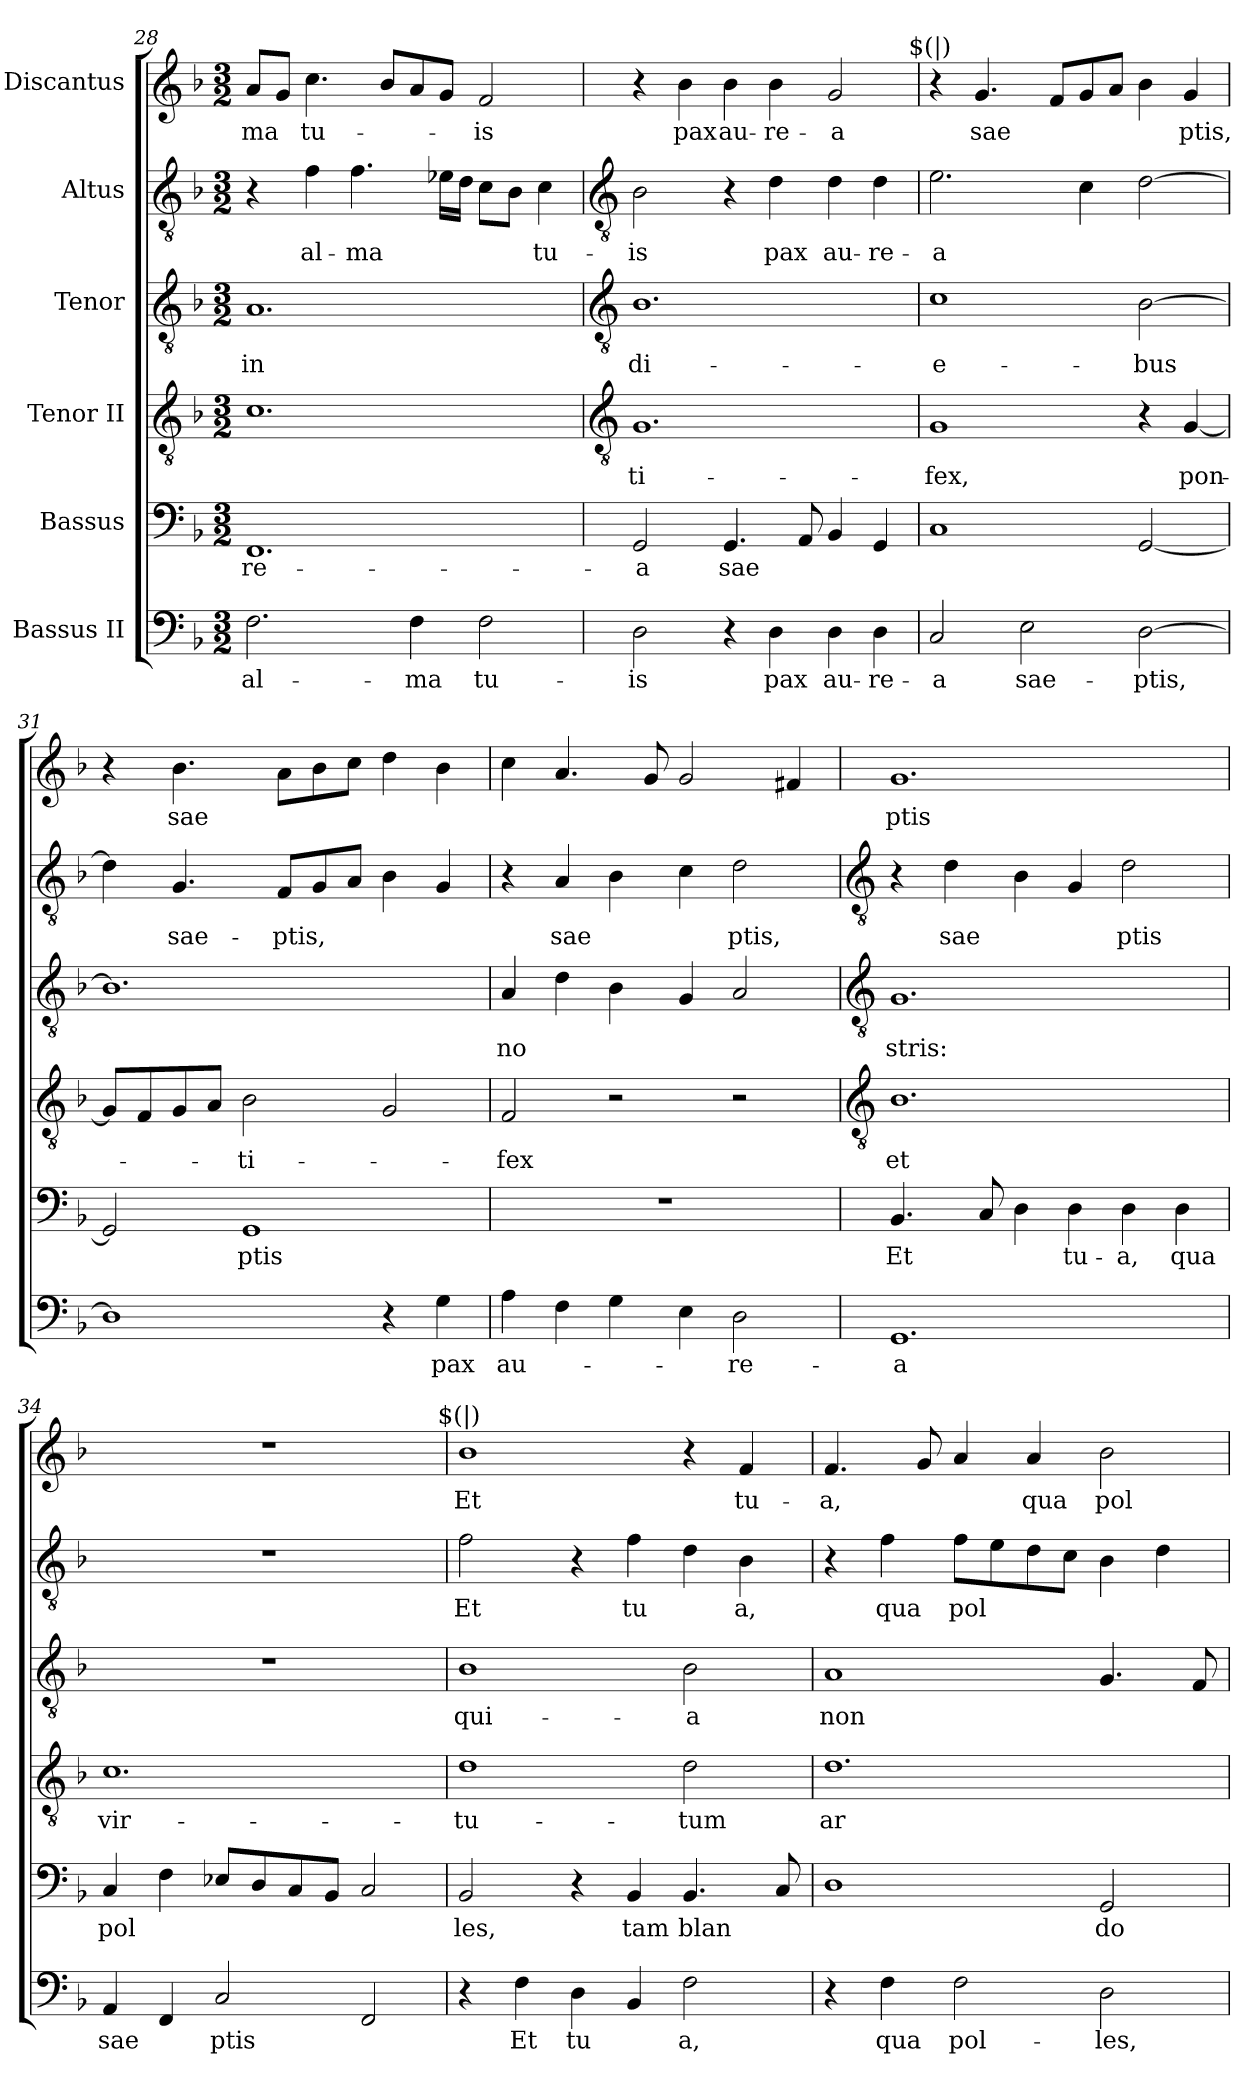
**kern	**text	**kern	**text	**kern	**text	**kern	**text	**kern	**text	**kern	**text
*part6	*part6	*part5	*part5	*part4	*part4	*part3	*part3	*part2	*part2	*part1	*part1
*staff6	*staff6	*staff5	*staff5	*staff4	*staff4	*staff3	*staff3	*staff2	*staff2	*staff1	*staff1
*I"Bassus II	*	*I"Bassus	*	*I"Tenor II	*	*I"Tenor	*	*I"Altus	*	*I"Discantus	*
*clefF4	*	*clefF4	*	*clefGv2	*	*clefGv2	*	*clefGv2	*	*clefG2	*
*k[b-]	*	*k[b-]	*	*k[b-]	*	*k[b-]	*	*k[b-]	*	*k[b-]	*
*F:	*	*F:	*	*F:	*	*F:	*	*F:	*	*F:	*
*M3/2	*	*M3/2	*	*M3/2	*	*M3/2	*	*M3/2	*	*M3/2	*
=28	=28	=28	=28	=28	=28	=28	=28	=28	=28	=28	=28
!	!LO:LY:b	!	!LO:LY:b	!	!	!	!LO:LY:b	!	!	!	!LO:LY:b
2.F	al-	1.FF	-re-	1.c	.	1.A	in	4r	.	8aL	-ma
.	.	.	.	.	.	.	.	.	.	8gJ	.
!	!	!	!	!	!	!	!	!	!LO:LY:b	!	!LO:LY:b
.	.	.	.	.	.	.	.	4f	al-	4.cc	tu-
!	!	!	!	!	!	!	!	!	!LO:LY:b	!	!
.	.	.	.	.	.	.	.	4.f	-ma	.	.
.	.	.	.	.	.	.	.	.	.	8b-L	.
!	!LO:LY:b	!	!	!	!	!	!	!	!	!	!
4F	-ma	.	.	.	.	.	.	.	.	8a	.
.	.	.	.	.	.	.	.	16e-LL	.	8gJ	.
.	.	.	.	.	.	.	.	16dJJ	.	.	.
!	!LO:LY:b	!	!	!	!	!	!	!	!	!	!LO:LY:b
2F	tu-	.	.	.	.	.	.	8cL	.	2f	-is
.	.	.	.	.	.	.	.	8B-J	.	.	.
!	!	!	!	!	!	!	!	!	!LO:LY:b	!	!
.	.	.	.	.	.	.	.	4c	tu-	.	.
!!LO:LB:g=z
=29	=29	=29	=29	=29	=29	=29	=29	=29	=29	=29	=29
*	*	*	*	*clefGv2	*	*clefGv2	*	*clefGv2	*	*	*
!	!LO:LY:b	!	!LO:LY:b	!	!LO:LY:b	!	!LO:LY:b	!	!LO:LY:b	!	!
2D	-is	2GG	-a	1.G	-ti-	1.B-	di-	2B-	-is	4r	.
!	!	!	!	!	!	!	!	!	!	!	!LO:LY:b
.	.	.	.	.	.	.	.	.	.	4b-	pax
!	!	!	!LO:LY:b	!	!	!	!	!	!	!	!LO:LY:b
4r	.	4.GG	sae	.	.	.	.	4r	.	4b-	au-
!	!LO:LY:b	!	!	!	!	!	!	!	!LO:LY:b	!	!LO:LY:b
4D	pax	.	.	.	.	.	.	4d	pax	4b-	-re-
.	.	8AA	.	.	.	.	.	.	.	.	.
!	!LO:LY:b	!	!	!	!	!	!	!	!LO:LY:b	!	!LO:LY:b
4D	au-	4BB-	.	.	.	.	.	4d	au-	2g	-a
!	!LO:LY:b	!	!	!	!	!	!	!	!LO:LY:b	!	!
4D	-re-	4GG	.	.	.	.	.	4d	-re-	.	.
=30	=30	=30	=30	=30	=30	=30	=30	=30	=30	=30	=30
!	!	!	!	!	!	!	!	!	!	!LO:TX:a:cj:t=$(|)	!
!	!LO:LY:b	!	!	!	!LO:LY:b	!	!LO:LY:b	!	!LO:LY:b	!	!
2C	-a	1C	.	1G	-fex,	1c	-e-	2.e	-a	4r	.
!	!	!	!	!	!	!	!	!	!	!	!LO:LY:b
.	.	.	.	.	.	.	.	.	.	4.g	sae
!	!LO:LY:b	!	!	!	!	!	!	!	!	!	!
2E	sae-	.	.	.	.	.	.	.	.	.	.
.	.	.	.	.	.	.	.	.	.	8fL	.
.	.	.	.	.	.	.	.	4c	.	8g	.
.	.	.	.	.	.	.	.	.	.	8aJ	.
!	!LO:LY:b	!	!	!	!	!	!LO:LY:b	!	!	!	!
[2D	-ptis,	[2GG	.	4r	.	[2B-	-bus	[2d	.	4b-	.
!	!	!	!	!	!LO:LY:b	!	!	!	!	!	!LO:LY:b
.	.	.	.	[4G	pon-	.	.	.	.	4g	ptis,
=31	=31	=31	=31	=31	=31	=31	=31	=31	=31	=31	=31
1D]	.	2GG]	.	8GL]	.	1.B-]	.	4d]	.	4r	.
.	.	.	.	8F	.	.	.	.	.	.	.
!	!	!	!	!	!	!	!	!	!LO:LY:b	!	!LO:LY:b
.	.	.	.	8G	.	.	.	4.G	sae-	4.b-	sae-
.	.	.	.	8AJ	.	.	.	.	.	.	.
!	!	!	!LO:LY:b	!	!LO:LY:b	!	!	!	!	!	!
.	.	1GG	ptis	2B-	-ti-	.	.	.	.	.	.
!	!	!	!	!	!	!	!	!	!LO:LY:b	!	!
.	.	.	.	.	.	.	.	8FL	-ptis,	8aL	.
.	.	.	.	.	.	.	.	8G	.	8b-	.
.	.	.	.	.	.	.	.	8AJ	.	8ccJ	.
4r	.	.	.	2G	.	.	.	4B-	.	4dd	.
!	!LO:LY:b	!	!	!	!	!	!	!	!	!	!
4G	pax	.	.	.	.	.	.	4G	.	4b-	.
=32	=32	=32	=32	=32	=32	=32	=32	=32	=32	=32	=32
!	!LO:LY:b	!	!	!	!LO:LY:b	!	!LO:LY:b	!	!	!	!LO:LY:b
4A	au-	1.r	.	2F	-fex	4A	no	4r	.	4cc	--
!	!	!	!	!	!	!	!	!	!LO:LY:b	!	!
4F	.	.	.	.	.	4d	.	4A	sae	4.a	.
4G	.	.	.	2r	.	4B-	.	4B-	.	.	.
.	.	.	.	.	.	.	.	.	.	8g	.
4E	.	.	.	.	.	4G	.	4c	.	2g	.
!	!LO:LY:b	!	!	!	!	!	!	!	!LO:LY:b	!	!
2D	-re-	.	.	2r	.	2A	.	2d	ptis,	.	.
.	.	.	.	.	.	.	.	.	.	4f#	.
!!LO:LB:g=z
=33	=33	=33	=33	=33	=33	=33	=33	=33	=33	=33	=33
*	*	*	*	*clefGv2	*	*clefGv2	*	*clefGv2	*	*	*
!	!LO:LY:b	!	!LO:LY:b	!	!LO:LY:b	!	!LO:LY:b	!	!	!	!LO:LY:b
1.GG	-a	4.BB-	Et	1.B-	et	1.G	stris:	4r	.	1.g	ptis
!	!	!	!	!	!	!	!	!	!LO:LY:b	!	!
.	.	.	.	.	.	.	.	4d	sae	.	.
.	.	8C	.	.	.	.	.	.	.	.	.
.	.	4D	.	.	.	.	.	4B-	.	.	.
!	!	!	!LO:LY:b	!	!	!	!	!	!	!	!
.	.	4D	tu-	.	.	.	.	4G	.	.	.
!	!	!	!LO:LY:b	!	!	!	!	!	!LO:LY:b	!	!
.	.	4D	-a,	.	.	.	.	2d	ptis	.	.
!	!	!	!LO:LY:b	!	!	!	!	!	!	!	!
.	.	4D	qua	.	.	.	.	.	.	.	.
=34	=34	=34	=34	=34	=34	=34	=34	=34	=34	=34	=34
!	!LO:LY:b	!	!LO:LY:b	!	!LO:LY:b	!	!	!	!	!	!
4AA	sae	4C	pol	1.c	vir-	1.r	.	1.r	.	1.r	.
!	!LO:LY:b	!	!	!	!	!	!	!	!	!	!
4FF	-	4F	.	.	.	.	.	.	.	.	.
!	!LO:LY:b	!	!	!	!	!	!	!	!	!	!
2C	ptis	8E-XL	.	.	.	.	.	.	.	.	.
.	.	8D	.	.	.	.	.	.	.	.	.
.	.	8C	.	.	.	.	.	.	.	.	.
.	.	8BB-J	.	.	.	.	.	.	.	.	.
2FF	.	2C	.	.	.	.	.	.	.	.	.
=35	=35	=35	=35	=35	=35	=35	=35	=35	=35	=35	=35
!	!	!	!	!	!	!	!	!	!	!LO:TX:a:cj:t=$(|)	!
!	!	!	!LO:LY:b	!	!LO:LY:b	!	!LO:LY:b	!	!LO:LY:b	!	!LO:LY:b
4r	.	2BB-	les,	1d	-tu-	1B-	qui-	2f	Et	1b-	Et
!	!LO:LY:b	!	!	!	!	!	!	!	!	!	!
4F	Et	.	.	.	.	.	.	.	.	.	.
!	!LO:LY:b	!	!	!	!	!	!	!	!	!	!
4D	tu	4r	.	.	.	.	.	4r	.	.	.
!	!LO:LY:b	!	!LO:LY:b	!	!	!	!	!	!LO:LY:b	!	!
4BB-	-	4BB-	tam	.	.	.	.	4f	tu	.	.
!	!LO:LY:b	!	!LO:LY:b	!	!LO:LY:b	!	!LO:LY:b	!	!LO:LY:b	!	!
2F	a,	4.BB-	blan-	2d	-tum	2B-	-a	4d	-	4r	.
!	!	!	!	!	!	!	!	!	!LO:LY:b	!	!LO:LY:b
.	.	.	.	.	.	.	.	4B-	a,	4f	tu-
.	.	8C	.	.	.	.	.	.	.	.	.
=36	=36	=36	=36	=36	=36	=36	=36	=36	=36	=36	=36
!	!	!	!LO:LY:b	!	!LO:LY:b	!	!LO:LY:b	!	!	!	!LO:LY:b
4r	.	1D	---	1.d	ar-	1A	non	4r	.	4.f	-a,
!	!LO:LY:b	!	!	!	!	!	!	!	!LO:LY:b	!	!
4F	qua	.	.	.	.	.	.	4f	qua	.	.
.	.	.	.	.	.	.	.	.	.	8g	.
!	!LO:LY:b	!	!	!	!	!	!	!	!LO:LY:b	!	!
2F	pol-	.	.	.	.	.	.	8fL	pol	4a	.
.	.	.	.	.	.	.	.	8e	.	.	.
!	!	!	!	!	!	!	!	!	!	!	!LO:LY:b
.	.	.	.	.	.	.	.	8d	.	4a	qua
.	.	.	.	.	.	.	.	8cJ	.	.	.
!	!LO:LY:b	!	!LO:LY:b	!	!	!	!	!	!	!	!LO:LY:b
2D	-les,	2GG	-do	.	.	4.G	.	4B-	.	2b-	pol-
.	.	.	.	.	.	.	.	4d	.	.	.
.	.	.	.	.	.	8F	.	.	.	.	.
=	=	=	=	=	=	=	=	=	=	=	=
*-	*-	*-	*-	*-	*-	*-	*-	*-	*-	*-	*-
